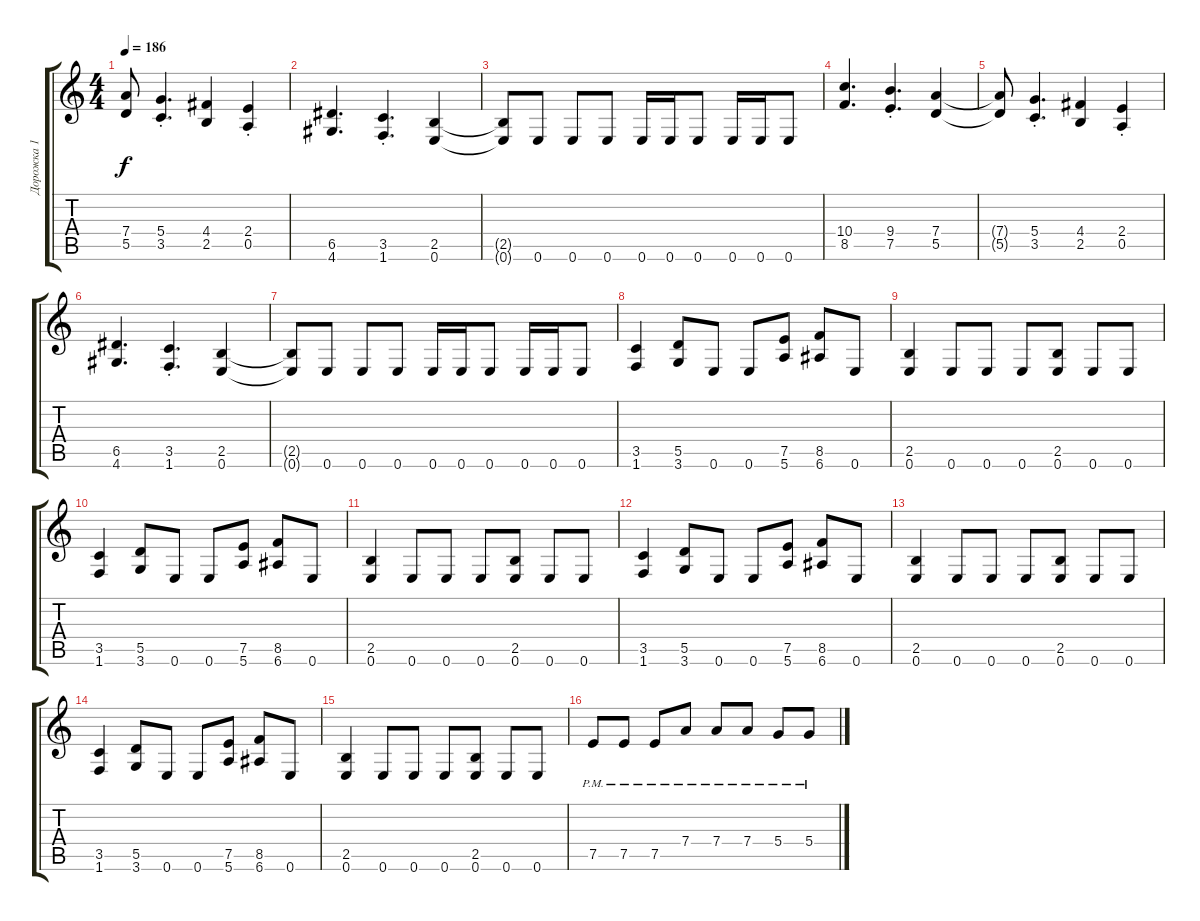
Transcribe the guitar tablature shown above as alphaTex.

\track ("Дорожка 1" "Дорожка 1") {instrument overdrivenguitar}
\staff {score tabs}
\tuning (E4 B3 G3 D3 A2 E2) {hide}
\ts (4 4)
\tempo 186
\clef g2
\ks c
(7.4{t} 5.5{t}).8{dy f} (5.4{st} 3.5{st}).4{d} (4.4 2.5).4 (2.4{st} 0.5{st}).4 |
(6.5 4.6).4{d} (3.5{st} 1.6{st}).4{d} (2.5 0.6).4 |
(2.5{t} 0.6{t}).8 0.6.8 0.6.8 0.6.8 0.6.16 0.6.16 0.6.8 0.6.16 0.6.16 0.6.8 |
(10.4 8.5).4{d} (9.4{st} 7.5{st}).4{d} (7.4 5.5).4 |
(7.4{t} 5.5{t}).8 (5.4{st} 3.5{st}).4{d} (4.4 2.5).4 (2.4{st} 0.5{st}).4 |
(6.5 4.6).4{d} (3.5{st} 1.6{st}).4{d} (2.5 0.6).4 |
(2.5{t} 0.6{t}).8 0.6.8 0.6.8 0.6.8 0.6.16 0.6.16 0.6.8 0.6.16 0.6.16 0.6.8 |
(3.5 1.6).4 (5.5 3.6).8 0.6.8 0.6.8 (7.5 5.6).8 (8.5 6.6).8 0.6.8 |
(2.5 0.6).4 0.6.8 0.6.8 0.6.8 (2.5 0.6).8 0.6.8 0.6.8 |
(3.5 1.6).4 (5.5 3.6).8 0.6.8 0.6.8 (7.5 5.6).8 (8.5 6.6).8 0.6.8 |
(2.5 0.6).4 0.6.8 0.6.8 0.6.8 (2.5 0.6).8 0.6.8 0.6.8 |
(3.5 1.6).4 (5.5 3.6).8 0.6.8 0.6.8 (7.5 5.6).8 (8.5 6.6).8 0.6.8 |
(2.5 0.6).4 0.6.8 0.6.8 0.6.8 (2.5 0.6).8 0.6.8 0.6.8 |
(3.5 1.6).4 (5.5 3.6).8 0.6.8 0.6.8 (7.5 5.6).8 (8.5 6.6).8 0.6.8 |
(2.5 0.6).4 0.6.8 0.6.8 0.6.8 (2.5 0.6).8 0.6.8 0.6.8 |
7.5{pm}.8 7.5{pm}.8 7.5{pm}.8 7.4{pm}.8 7.4{pm}.8 7.4{pm}.8 5.4{pm}.8 5.4{pm}.8
